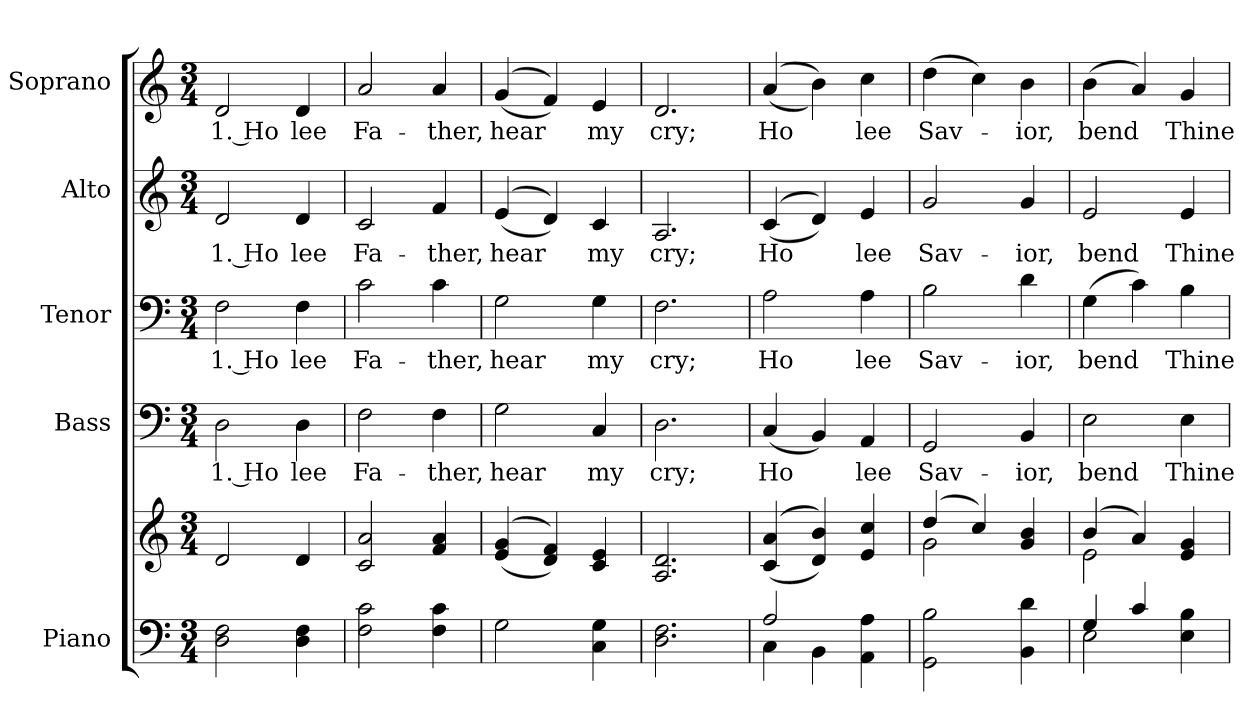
**kern	**kern	**kern	**text	**kern	**text	**kern	**text	**kern	**text
*part5	*part5	*part4	*part4	*part3	*part3	*part2	*part2	*part1	*part1
*staff6	*staff5	*staff4	*staff4	*staff3	*staff3	*staff2	*staff2	*staff1	*staff1
*I"Piano	*	*I"Bass	*	*I"Tenor	*	*I"Alto	*	*I"Soprano	*
*I'Pno.	*	*I'B.	*	*I'T.	*	*I'A.	*	*I'S.	*
!!LO:PB:g=z
*clefF4	*clefG2	*clefF4	*	*clefF4	*	*clefG2	*	*clefG2	*
*k[]	*k[]	*k[]	*	*k[]	*	*k[]	*	*k[]	*
*C:	*C:	*C:	*	*C:	*	*C:	*	*C:	*
*M3/4	*M3/4	*M3/4	*	*M3/4	*	*M3/4	*	*M3/4	*
*MM165	*MM165	*MM165	*	*MM165	*	*MM165	*	*MM165	*
=1	=1	=1	=1	=1	=1	=1	=1	=1	=1
!	!	!	!LO:LY:b:color=#000000	!	!	!	!	!	!
!	!	!	!	!	!LO:LY:b:color=#000000	!	!	!	!
!	!	!	!	!	!	!	!LO:LY:b:color=#000000	!	!
!	!	!	!	!	!	!	!	!	!LO:LY:b:color=#000000
2Di\ 2Fi	2di/	2Di\	1. Ho	2Fi\	1. Ho	2di/	1. Ho	2di/	1. Ho
!	!	!	!LO:LY:b:color=#000000	!	!	!	!	!	!
!	!	!	!	!	!LO:LY:b:color=#000000	!	!	!	!
!	!	!	!	!	!	!	!LO:LY:b:color=#000000	!	!
!	!	!	!	!	!	!	!	!	!LO:LY:b:color=#000000
4Di\ 4Fi	4di/	4Di\	lee	4Fi\	lee	4di/	lee	4di/	lee
=2	=2	=2	=2	=2	=2	=2	=2	=2	=2
!	!	!	!LO:LY:b:color=#000000	!	!	!	!	!	!
!	!	!	!	!	!LO:LY:b:color=#000000	!	!	!	!
!	!	!	!	!	!	!	!LO:LY:b:color=#000000	!	!
!	!	!	!	!	!	!	!	!	!LO:LY:b:color=#000000
2Fi\ 2ci	2ci/ 2ai	2Fi\	Fa-	2ci\	Fa-	2ci/	Fa-	2ai/	Fa-
!	!	!	!LO:LY:b:color=#000000	!	!	!	!	!	!
!	!	!	!	!	!LO:LY:b:color=#000000	!	!	!	!
!	!	!	!	!	!	!	!LO:LY:b:color=#000000	!	!
!	!	!	!	!	!	!	!	!	!LO:LY:b:color=#000000
4Fi\ 4ci	4fi/ 4ai	4Fi\	-ther,	4ci\	-ther,	4fi/	-ther,	4ai/	-ther,
=3	=3	=3	=3	=3	=3	=3	=3	=3	=3
!	!	!	!LO:LY:b:color=#000000	!	!	!	!	!	!
!	!	!	!	!	!LO:LY:b:color=#000000	!	!	!	!
!	!	!	!	!	!	!	!LO:LY:b:color=#000000	!	!
!	!	!	!	!	!	!	!	!	!LO:LY:b:color=#000000
2Gi\	((4ei/ 4gi	2Gi\	hear	2Gi\	hear	((4ei/	hear	((4gi/	hear
.	4di/ 4fi))	.	.	.	.	4di/))	.	4fi/))	.
!	!	!	!LO:LY:b:color=#000000	!	!	!	!	!	!
!	!	!	!	!	!LO:LY:b:color=#000000	!	!	!	!
!	!	!	!	!	!	!	!LO:LY:b:color=#000000	!	!
!	!	!	!	!	!	!	!	!	!LO:LY:b:color=#000000
4Ci\ 4Gi	4ci/ 4ei	4Ci/	my	4Gi\	my	4ci/	my	4ei/	my
!!LO:PB:g=z
=4	=4	=4	=4	=4	=4	=4	=4	=4	=4
!	!	!	!LO:LY:b:color=#000000	!	!	!	!	!	!
!	!	!	!	!	!LO:LY:b:color=#000000	!	!	!	!
!	!	!	!	!	!	!	!LO:LY:b:color=#000000	!	!
!	!	!	!	!	!	!	!	!	!LO:LY:b:color=#000000
2.Di\ 2.Fi	2.Ai/ 2.di	2.Di\	cry;	2.Fi\	cry;	2.Ai/	cry;	2.di/	cry;
=5	=5	=5	=5	=5	=5	=5	=5	=5	=5
*^	*	*	*	*	*	*	*	*	*
!	!	!	!	!LO:LY:b:color=#000000	!	!	!	!	!	!
!	!	!	!	!	!	!LO:LY:b:color=#000000	!	!	!	!
!	!	!	!	!	!	!	!	!LO:LY:b:color=#000000	!	!
!	!	!	!	!	!	!	!	!	!	!LO:LY:b:color=#000000
2Ai/	4Ci\	((4ci/ 4ai	(4Ci/	Ho	2Ai\	Ho	((4ci/	Ho	((4ai/	Ho
.	4BBi\	4di/ 4bi))	4BBi/)	.	.	.	4di/))	.	4bi\))	.
!	!	!	!	!LO:LY:b:color=#000000	!	!	!	!	!	!
!	!	!	!	!	!	!LO:LY:b:color=#000000	!	!	!	!
!	!	!	!	!	!	!	!	!LO:LY:b:color=#000000	!	!
!	!	!	!	!	!	!	!	!	!	!LO:LY:b:color=#000000
4AAi\ 4Ai	4ryy	4ei/ 4cci	4AAi/	lee	4Ai\	lee	4ei/	lee	4cci\	lee
*v	*v	*	*	*	*	*	*	*	*	*
=6	=6	=6	=6	=6	=6	=6	=6	=6	=6
*	*^	*	*	*	*	*	*	*	*
*^	*	*	*	*	*	*	*	*	*	*
!	!	!	!	!	!LO:LY:b:color=#000000	!	!	!	!	!	!
*v	*v	*	*	*	*	*	*	*	*	*	*
*^	*	*	*	*	*	*	*	*	*	*
!	!	!	!	!	!	!	!LO:LY:b:color=#000000	!	!	!	!
*v	*v	*	*	*	*	*	*	*	*	*	*
*^	*	*	*	*	*	*	*	*	*	*
!	!	!	!	!	!	!	!	!	!LO:LY:b:color=#000000	!	!
*v	*v	*	*	*	*	*	*	*	*	*	*
*^	*	*	*	*	*	*	*	*	*	*
!	!	!	!	!	!	!	!	!	!	!	!LO:LY:b:color=#000000
*v	*v	*	*	*	*	*	*	*	*	*	*
2GGi\ 2Bi	(4ddi/	2gi\	2GGi/	Sav-	2Bi\	Sav-	2gi/	Sav-	(4ddi\	Sav-
.	4cci/)	.	.	.	.	.	.	.	4cci\)	.
!	!	!	!	!LO:LY:b:color=#000000	!	!	!	!	!	!
!	!	!	!	!	!	!LO:LY:b:color=#000000	!	!	!	!
!	!	!	!	!	!	!	!	!LO:LY:b:color=#000000	!	!
!	!	!	!	!	!	!	!	!	!	!LO:LY:b:color=#000000
4BBi\ 4di	4gi/ 4bi	4ryy	4BBi/	-ior,	4di\	-ior,	4gi/	-ior,	4bi\	-ior,
!!LO:PB:g=z
=7	=7	=7	=7	=7	=7	=7	=7	=7	=7	=7
*^	*	*	*	*	*	*	*	*	*	*
!	!	!	!	!	!LO:LY:b:color=#000000	!	!	!	!	!	!
!	!	!	!	!	!	!	!LO:LY:b:color=#000000	!	!	!	!
!	!	!	!	!	!	!	!	!	!LO:LY:b:color=#000000	!	!
!	!	!	!	!	!	!	!	!	!	!	!LO:LY:b:color=#000000
4Gi/	2Ei\	(4bi/	2ei\	2Ei\	bend	(4Gi\	bend	2ei/	bend	(4bi\	bend
4ci/	.	4ai/)	.	.	.	4ci\)	.	.	.	4ai/)	.
!	!	!	!	!	!LO:LY:b:color=#000000	!	!	!	!	!	!
!	!	!	!	!	!	!	!LO:LY:b:color=#000000	!	!	!	!
!	!	!	!	!	!	!	!	!	!LO:LY:b:color=#000000	!	!
!	!	!	!	!	!	!	!	!	!	!	!LO:LY:b:color=#000000
4Ei\ 4Bi	4ryy	4ei/ 4gi	4ryy	4Ei\	Thine	4Bi\	Thine	4ei/	Thine	4gi/	Thine
*v	*v	*	*	*	*	*	*	*	*	*	*
*	*v	*v	*	*	*	*	*	*	*	*
=	=	=	=	=	=	=	=	=	=
*-	*-	*-	*-	*-	*-	*-	*-	*-	*-
